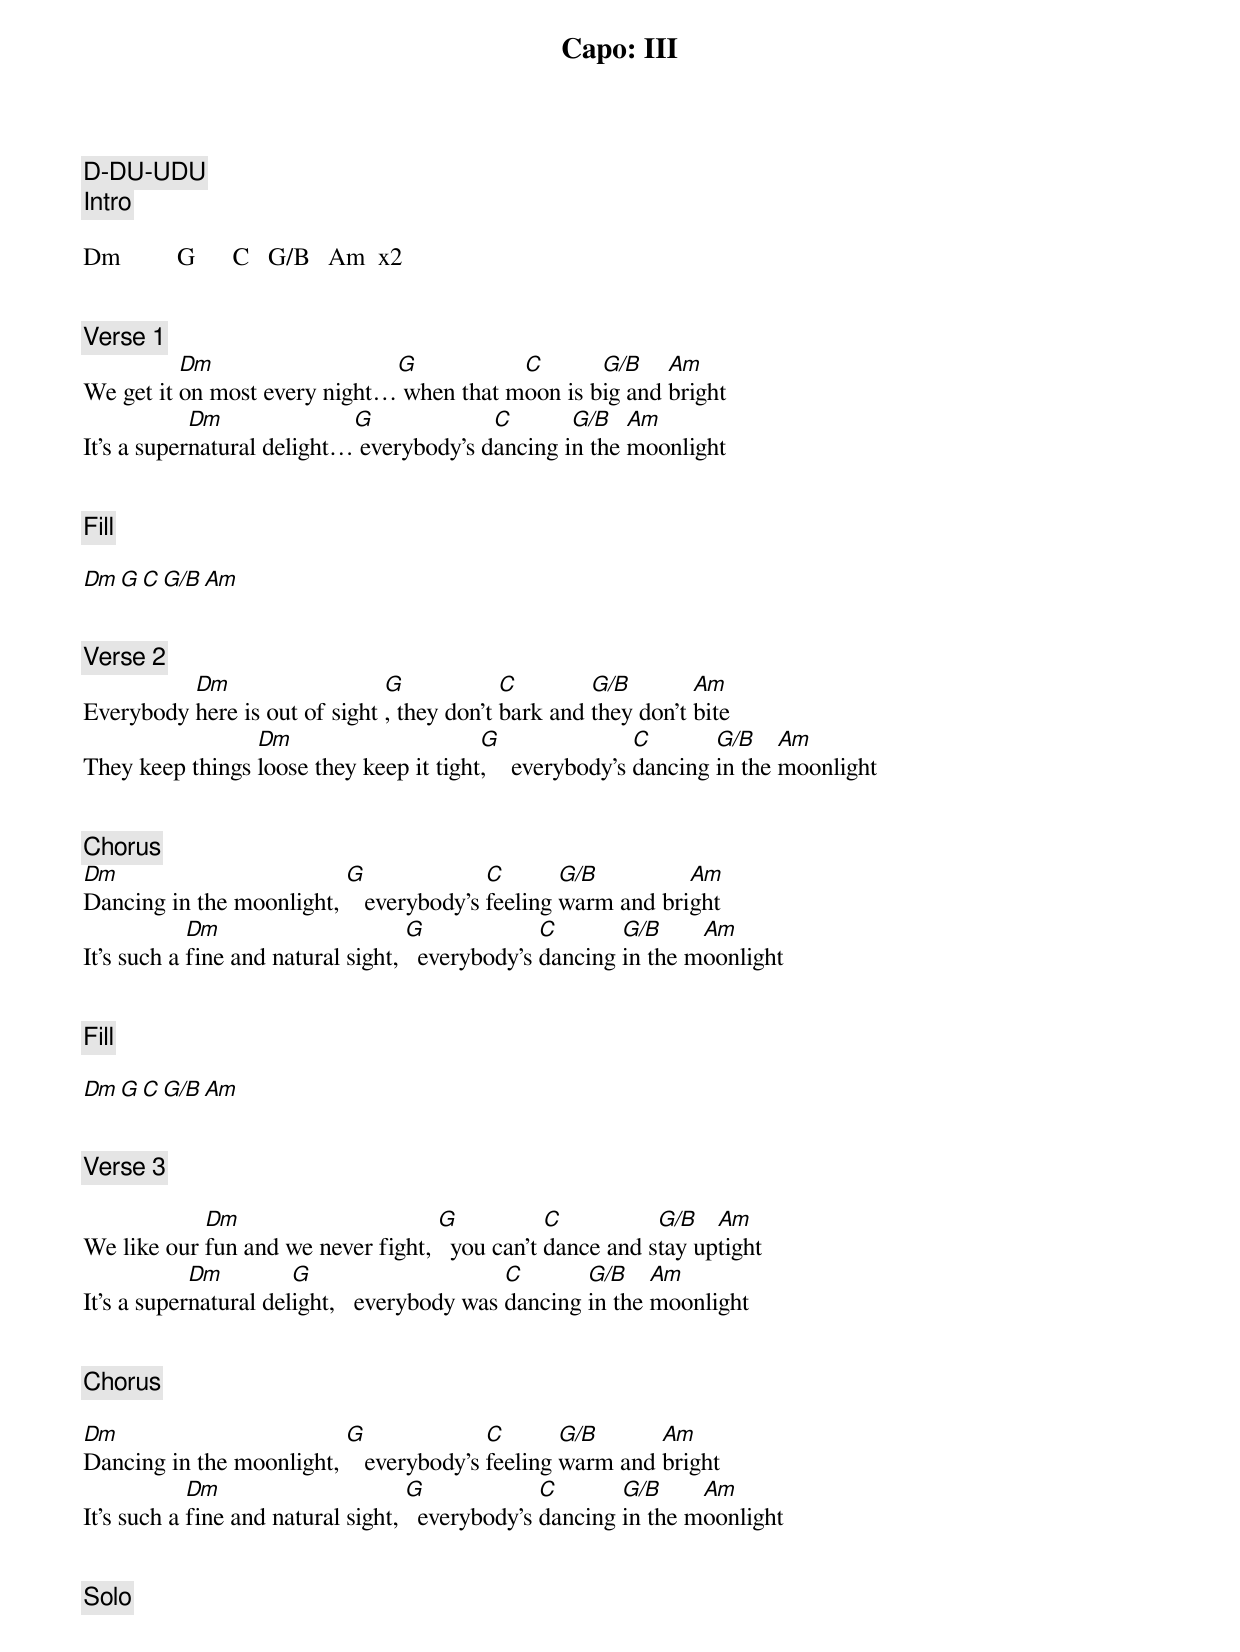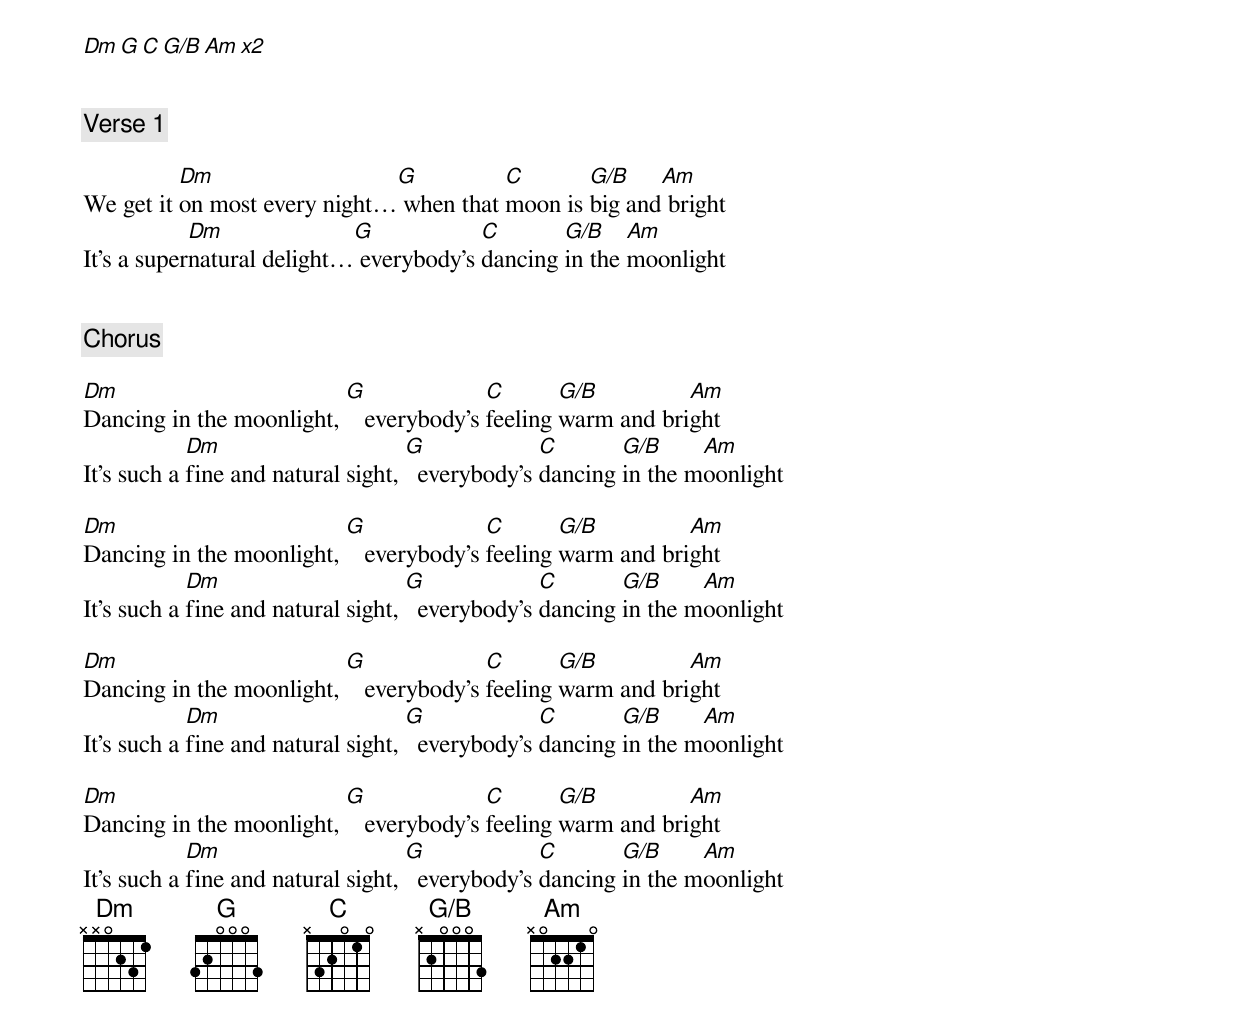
Capo: III
G/B X20003
D-DU-UDU
[Intro]

Dm         G      C   G/B   Am  x2


[Verse 1]
          Dm                  G           C       G/B    Am
We get it on most every night… when that moon is big and bright
            Dm              G             C       G/B   Am
It’s a supernatural delight… everybody’s dancing in the moonlight


[Fill]

Dm         G      C   G/B   Am


[Verse 2]
          Dm                   G            C        G/B        Am
Everybody here is out of sight , they don’t bark and they don’t bite
                 Dm                      G                C       G/B    Am
They keep things loose they keep it tight,    everybody’s dancing in the moonlight


[Chorus]
Dm                        G              C       G/B         Am
Dancing in the moonlight,    everybody’s feeling warm and bright
            Dm                      G             C       G/B     Am
It’s such a fine and natural sight,   everybody’s dancing in the moonlight


[Fill]

Dm         G      C   G/B   Am


[Verse 3]

            Dm                      G           C          G/B   Am
We like our fun and we never fight,   you can't dance and stay uptight
            Dm         G                     C       G/B    Am
It’s a supernatural delight,   everybody was dancing in the moonlight


[Chorus]

Dm                        G              C       G/B      Am
Dancing in the moonlight,    everybody’s feeling warm and bright
            Dm                      G             C       G/B     Am
It’s such a fine and natural sight,   everybody’s dancing in the moonlight


[Solo]

Dm           G      C  G/B  Am  x2


[Verse 1]

          Dm                  G          C       G/B    Am
We get it on most every night… when that moon is big and bright
            Dm              G            C       G/B    Am
It’s a supernatural delight… everybody’s dancing in the moonlight


[Chorus]

Dm                        G              C       G/B         Am
Dancing in the moonlight,    everybody’s feeling warm and bright
            Dm                      G             C       G/B     Am
It’s such a fine and natural sight,   everybody’s dancing in the moonlight

Dm                        G              C       G/B         Am
Dancing in the moonlight,    everybody’s feeling warm and bright
            Dm                      G             C       G/B     Am
It’s such a fine and natural sight,   everybody’s dancing in the moonlight

Dm                        G              C       G/B         Am
Dancing in the moonlight,    everybody’s feeling warm and bright
            Dm                      G             C       G/B     Am
It’s such a fine and natural sight,   everybody’s dancing in the moonlight

Dm                        G              C       G/B         Am
Dancing in the moonlight,    everybody’s feeling warm and bright
            Dm                      G             C       G/B     Am
It’s such a fine and natural sight,   everybody’s dancing in the moonlight
